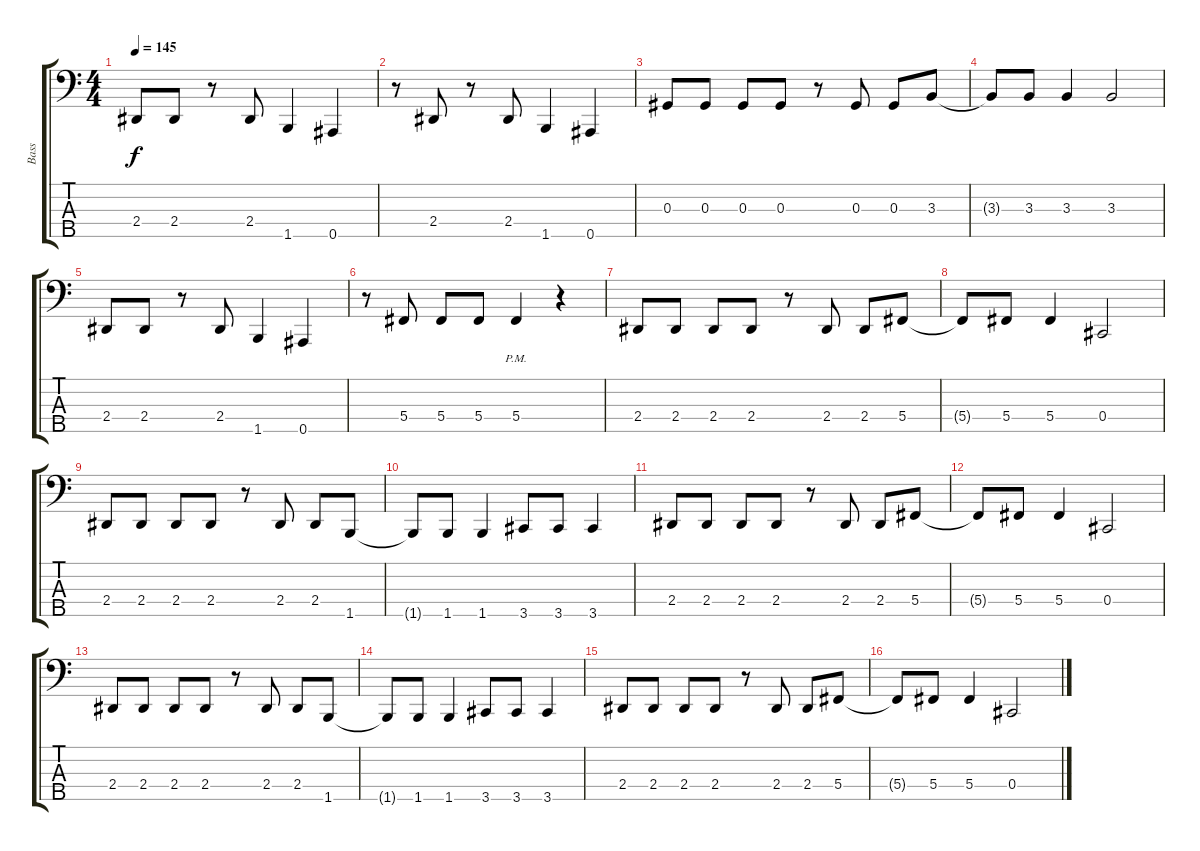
\track ("Bass" "Bass") {instrument fretlessbass}
\staff {score tabs}
\tuning (Gb2 Db2 Ab1 Db1 Bb0) {hide}
\ts (4 4)
\tempo 145
\clef f4
\ks c
2.4.8{dy f} 2.4.8 r.8 2.4.8 1.5.4 0.5.4 |
r.8 2.4.8 r.8 2.4.8 1.5.4 0.5.4 |
0.3.8 0.3.8 0.3.8 0.3.8 r.8 0.3.8 0.3.8 3.3.8 |
3.3{t}.8 3.3.8 3.3.4 3.3.2 |
2.4.8 2.4.8 r.8 2.4.8 1.5.4 0.5.4 |
r.8 5.4.8 5.4.8 5.4.8 5.4{pm}.4 r.4 |
2.4.8 2.4.8 2.4.8 2.4.8 r.8 2.4.8 2.4.8 5.4.8 |
5.4{t}.8 5.4.8 5.4.4 0.4.2 |
2.4.8 2.4.8 2.4.8 2.4.8 r.8 2.4.8 2.4.8 1.5.8 |
1.5{t}.8 1.5.8 1.5.4 3.5.8 3.5.8 3.5.4 |
2.4.8 2.4.8 2.4.8 2.4.8 r.8 2.4.8 2.4.8 5.4.8 |
5.4{t}.8 5.4.8 5.4.4 0.4.2 |
2.4.8 2.4.8 2.4.8 2.4.8 r.8 2.4.8 2.4.8 1.5.8 |
1.5{t}.8 1.5.8 1.5.4 3.5.8 3.5.8 3.5.4 |
2.4.8 2.4.8 2.4.8 2.4.8 r.8 2.4.8 2.4.8 5.4.8 |
5.4{t}.8 5.4.8 5.4.4 0.4.2
